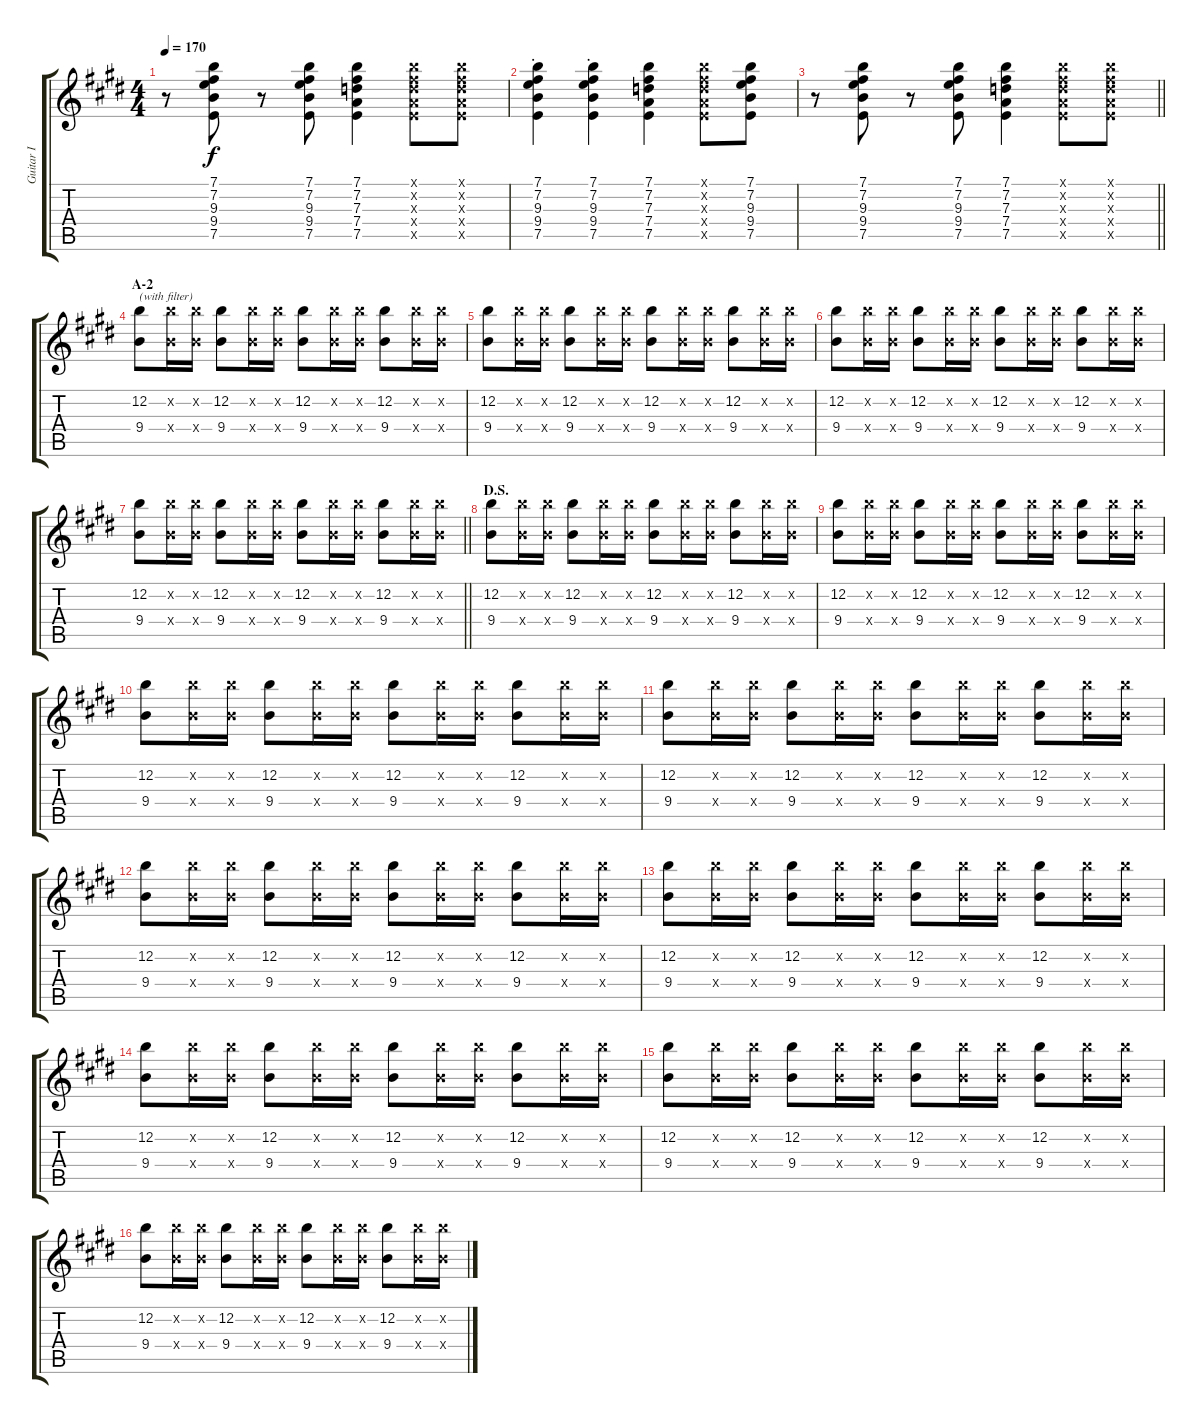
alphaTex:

\track ("Guitar I" "Guitar I") {instrument overdrivenguitar}
\staff {score tabs}
\tuning (E4 B3 G3 D3 A2 E2) {hide}
\ts (4 4)
\tempo 170
\clef g2
\ks e
r.8{dy f} (7.1 7.2 9.3 9.4 7.5).8 r.8 (7.1 7.2 9.3 9.4 7.5).8 (7.1 7.2 7.3 7.4 7.5).4 (7.1{x} 7.2{x} 7.3{x} 7.4{x} 7.5{x}).8 (7.1{x} 7.2{x} 7.3{x} 7.4{x} 7.5{x}).8 |
(7.1{st} 7.2{st} 9.3{st} 9.4{st} 7.5{st}).4 (7.1{st} 7.2{st} 9.3{st} 9.4{st} 7.5{st}).4 (7.1 7.2 7.3 7.4 7.5).4 (7.1{x} 7.2{x} 7.3{x} 7.4{x} 7.5{x}).8 (7.1 7.2 9.3 9.4 7.5).8 |
\barLineRight lightlight
r.8 (7.1 7.2 9.3 9.4 7.5).8 r.8 (7.1 7.2 9.3 9.4 7.5).8 (7.1 7.2 7.3 7.4 7.5).4 (7.1{x} 7.2{x} 7.3{x} 7.4{x} 7.5{x}).8 (7.1{x} 7.2{x} 7.3{x} 7.4{x} 7.5{x}).8 |
\section ("" "A-2")
(12.2 9.4).8{txt "(with filter)"} (12.2{x} 9.4{x}).16 (12.2{x} 9.4{x}).16 (12.2 9.4).8 (12.2{x} 9.4{x}).16 (12.2{x} 9.4{x}).16 (12.2 9.4).8 (12.2{x} 9.4{x}).16 (12.2{x} 9.4{x}).16 (12.2 9.4).8 (12.2{x} 9.4{x}).16 (12.2{x} 9.4{x}).16 |
(12.2 9.4).8 (12.2{x} 9.4{x}).16 (12.2{x} 9.4{x}).16 (12.2 9.4).8 (12.2{x} 9.4{x}).16 (12.2{x} 9.4{x}).16 (12.2 9.4).8 (12.2{x} 9.4{x}).16 (12.2{x} 9.4{x}).16 (12.2 9.4).8 (12.2{x} 9.4{x}).16 (12.2{x} 9.4{x}).16 |
(12.2 9.4).8 (12.2{x} 9.4{x}).16 (12.2{x} 9.4{x}).16 (12.2 9.4).8 (12.2{x} 9.4{x}).16 (12.2{x} 9.4{x}).16 (12.2 9.4).8 (12.2{x} 9.4{x}).16 (12.2{x} 9.4{x}).16 (12.2 9.4).8 (12.2{x} 9.4{x}).16 (12.2{x} 9.4{x}).16 |
\barLineRight lightlight
(12.2 9.4).8 (12.2{x} 9.4{x}).16 (12.2{x} 9.4{x}).16 (12.2 9.4).8 (12.2{x} 9.4{x}).16 (12.2{x} 9.4{x}).16 (12.2 9.4).8 (12.2{x} 9.4{x}).16 (12.2{x} 9.4{x}).16 (12.2 9.4).8 (12.2{x} 9.4{x}).16 (12.2{x} 9.4{x}).16 |
\section ("" "D.S.")
(12.2 9.4).8 (12.2{x} 9.4{x}).16 (12.2{x} 9.4{x}).16 (12.2 9.4).8 (12.2{x} 9.4{x}).16 (12.2{x} 9.4{x}).16 (12.2 9.4).8 (12.2{x} 9.4{x}).16 (12.2{x} 9.4{x}).16 (12.2 9.4).8 (12.2{x} 9.4{x}).16 (12.2{x} 9.4{x}).16 |
(12.2 9.4).8 (12.2{x} 9.4{x}).16 (12.2{x} 9.4{x}).16 (12.2 9.4).8 (12.2{x} 9.4{x}).16 (12.2{x} 9.4{x}).16 (12.2 9.4).8 (12.2{x} 9.4{x}).16 (12.2{x} 9.4{x}).16 (12.2 9.4).8 (12.2{x} 9.4{x}).16 (12.2{x} 9.4{x}).16 |
(12.2 9.4).8 (12.2{x} 9.4{x}).16 (12.2{x} 9.4{x}).16 (12.2 9.4).8 (12.2{x} 9.4{x}).16 (12.2{x} 9.4{x}).16 (12.2 9.4).8 (12.2{x} 9.4{x}).16 (12.2{x} 9.4{x}).16 (12.2 9.4).8 (12.2{x} 9.4{x}).16 (12.2{x} 9.4{x}).16 |
(12.2 9.4).8 (12.2{x} 9.4{x}).16 (12.2{x} 9.4{x}).16 (12.2 9.4).8 (12.2{x} 9.4{x}).16 (12.2{x} 9.4{x}).16 (12.2 9.4).8 (12.2{x} 9.4{x}).16 (12.2{x} 9.4{x}).16 (12.2 9.4).8 (12.2{x} 9.4{x}).16 (12.2{x} 9.4{x}).16 |
(12.2 9.4).8 (12.2{x} 9.4{x}).16 (12.2{x} 9.4{x}).16 (12.2 9.4).8 (12.2{x} 9.4{x}).16 (12.2{x} 9.4{x}).16 (12.2 9.4).8 (12.2{x} 9.4{x}).16 (12.2{x} 9.4{x}).16 (12.2 9.4).8 (12.2{x} 9.4{x}).16 (12.2{x} 9.4{x}).16 |
(12.2 9.4).8 (12.2{x} 9.4{x}).16 (12.2{x} 9.4{x}).16 (12.2 9.4).8 (12.2{x} 9.4{x}).16 (12.2{x} 9.4{x}).16 (12.2 9.4).8 (12.2{x} 9.4{x}).16 (12.2{x} 9.4{x}).16 (12.2 9.4).8 (12.2{x} 9.4{x}).16 (12.2{x} 9.4{x}).16 |
(12.2 9.4).8 (12.2{x} 9.4{x}).16 (12.2{x} 9.4{x}).16 (12.2 9.4).8 (12.2{x} 9.4{x}).16 (12.2{x} 9.4{x}).16 (12.2 9.4).8 (12.2{x} 9.4{x}).16 (12.2{x} 9.4{x}).16 (12.2 9.4).8 (12.2{x} 9.4{x}).16 (12.2{x} 9.4{x}).16 |
(12.2 9.4).8 (12.2{x} 9.4{x}).16 (12.2{x} 9.4{x}).16 (12.2 9.4).8 (12.2{x} 9.4{x}).16 (12.2{x} 9.4{x}).16 (12.2 9.4).8 (12.2{x} 9.4{x}).16 (12.2{x} 9.4{x}).16 (12.2 9.4).8 (12.2{x} 9.4{x}).16 (12.2{x} 9.4{x}).16 |
(12.2 9.4).8 (12.2{x} 9.4{x}).16 (12.2{x} 9.4{x}).16 (12.2 9.4).8 (12.2{x} 9.4{x}).16 (12.2{x} 9.4{x}).16 (12.2 9.4).8 (12.2{x} 9.4{x}).16 (12.2{x} 9.4{x}).16 (12.2 9.4).8 (12.2{x} 9.4{x}).16 (12.2{x} 9.4{x}).16
